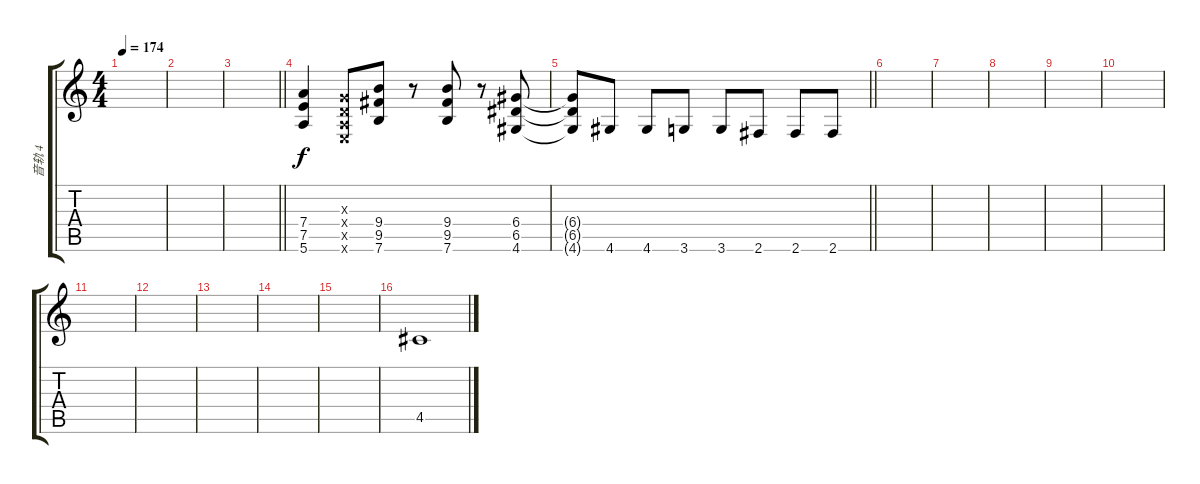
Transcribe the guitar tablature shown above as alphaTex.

\track ("音轨 4" "音轨 4") {instrument distortionguitar}
\staff {score tabs}
\tuning (E4 B3 G3 D3 A2 E2) {hide}
\ts (4 4)
\tempo 174
\clef g2
\ks c
|
|
\barLineRight lightlight
|
(7.4 7.5 5.6).4 (0.3{x} 0.4{x} 0.5{x} 0.6{x}).8 (9.4 9.5 7.6).8 r.8 (9.4 9.5 7.6).8 r.8 (6.4 6.5 4.6).8 |
\barLineRight lightlight
(6.4{t} 6.5{t} 4.6{t}).8 4.6.8 4.6.8 3.6.8 3.6.8 2.6.8 2.6.8 2.6.8 |
|
|
|
|
|
|
|
|
|
|
4.5.1
